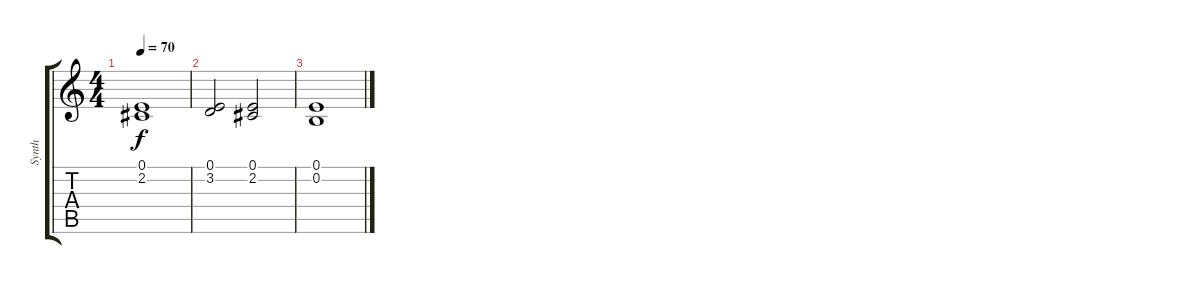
\track ("Synth" "Synth") {instrument synthstrings1}
\staff {score tabs}
\tuning (E4 B3 G3 D3 A2 E2) {hide}
\ts (4 4)
\tempo 70
\clef g2
\ks c
(0.1 2.2).1{dy f} |
(0.1 3.2).2 (0.1 2.2).2 |
(0.1 0.2).1
